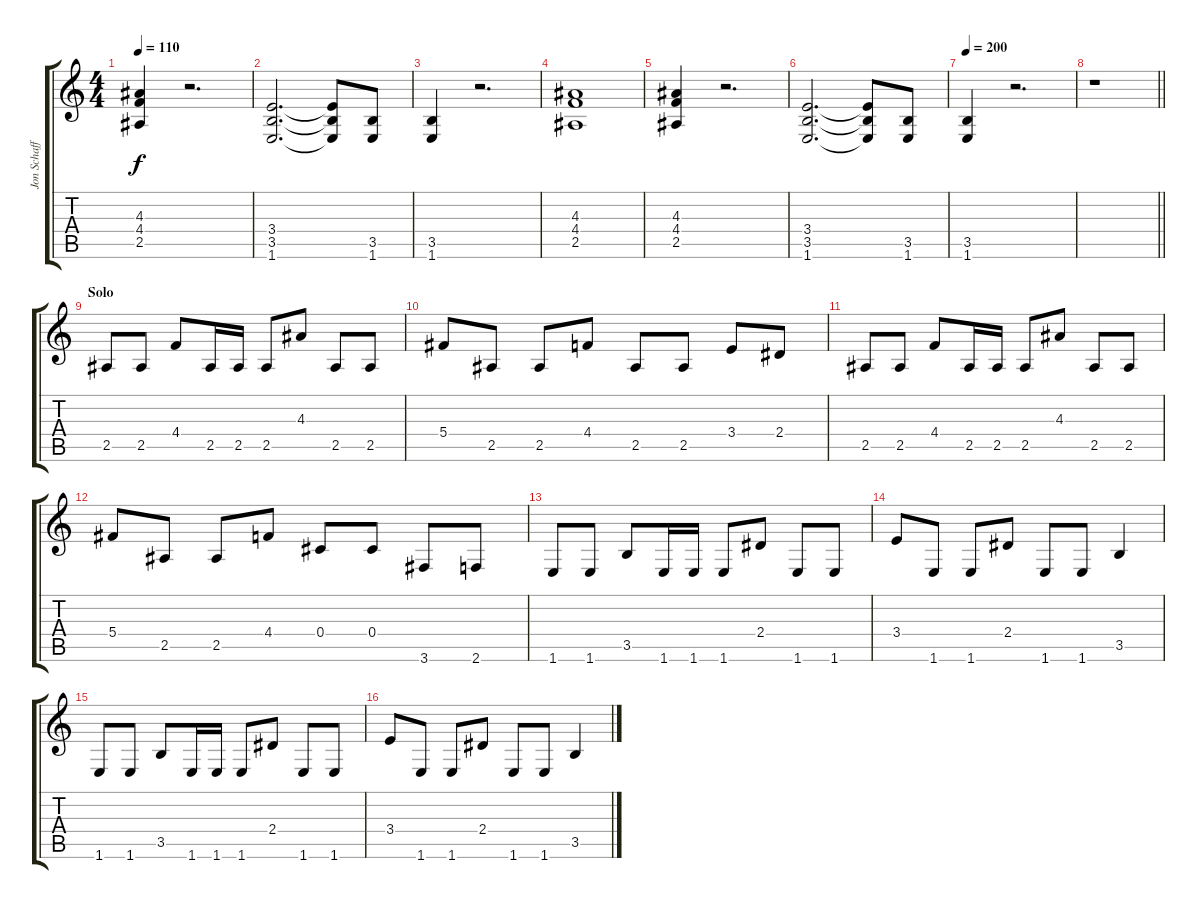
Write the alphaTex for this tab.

\track ("Jon Schaffer" "Jon Schaff") {instrument distortionguitar}
\staff {score tabs}
\tuning (Eb4 Bb3 Gb3 Db3 Ab2 Eb2) {hide}
\ts (4 4)
\tempo 110
\clef g2
\ks c
(4.3 4.4 2.5).4{dy f} r.2{d} |
(3.4 3.5 1.6).2{d} (3.4{t} 3.5{t} 1.6{t}).8 (3.5 1.6).8 |
(3.5 1.6).4 r.2{d} |
(4.3 4.4 2.5).1 |
(4.3 4.4 2.5).4 r.2{d} |
(3.4 3.5 1.6).2{d} (3.4{t} 3.5{t} 1.6{t}).8 (3.5 1.6).8 |
\tempo 200
(3.5 1.6).4 r.2{d} |
\barLineRight lightlight
r.1 |
\section ("" "Solo")
2.5.8{volume 12} 2.5.8 4.4.8 2.5.16 2.5.16 2.5.8 4.3.8 2.5.8 2.5.8 |
5.4.8 2.5.8 2.5.8 4.4.8 2.5.8 2.5.8 3.4.8 2.4.8 |
2.5.8 2.5.8 4.4.8 2.5.16 2.5.16 2.5.8 4.3.8 2.5.8 2.5.8 |
5.4.8 2.5.8 2.5.8 4.4.8 0.4.8 0.4.8 3.6.8 2.6.8 |
1.6.8 1.6.8 3.5.8 1.6.16 1.6.16 1.6.8 2.4.8 1.6.8 1.6.8 |
3.4.8 1.6.8 1.6.8 2.4.8 1.6.8 1.6.8 3.5.4 |
1.6.8 1.6.8 3.5.8 1.6.16 1.6.16 1.6.8 2.4.8 1.6.8 1.6.8 |
3.4.8 1.6.8 1.6.8 2.4.8 1.6.8 1.6.8 3.5.4
